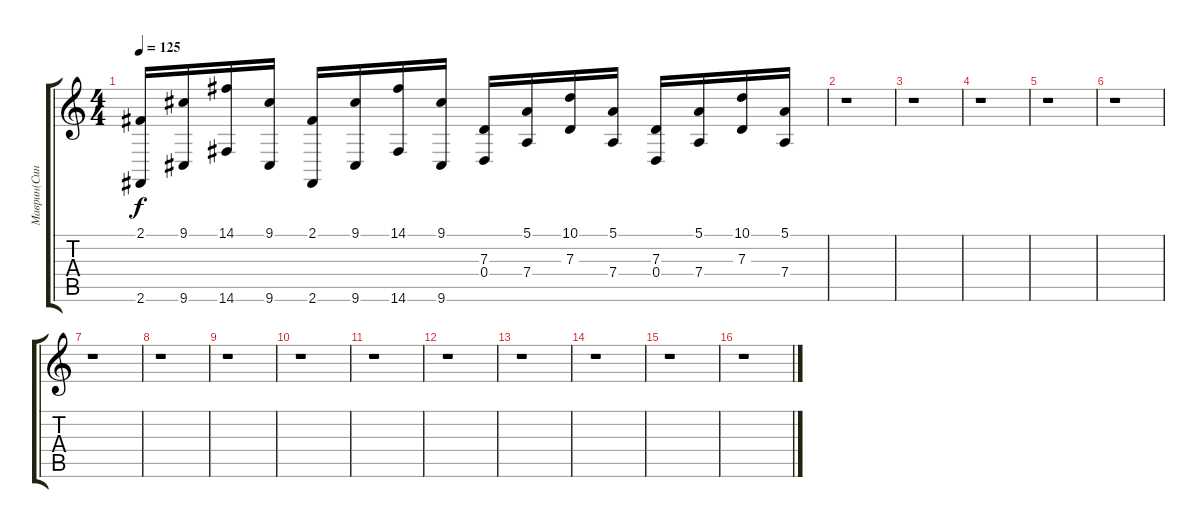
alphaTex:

\track ("Маврин(Синтезатор-3)" "Маврин(Син") {instrument harpsichord}
\staff {score tabs}
\tuning (E4 B3 G3 D3 A2 E2) {hide}
\ts (4 4)
\tempo 125
\clef g2
\ks c
(2.1 2.6).16{dy f} (9.1 9.6).16 (14.1 14.6).16 (9.1 9.6).16 (2.1 2.6).16 (9.1 9.6).16 (14.1 14.6).16 (9.1 9.6).16 (7.3 0.4).16 (5.1 7.4).16 (10.1 7.3).16 (5.1 7.4).16 (7.3 0.4).16 (5.1 7.4).16 (10.1 7.3).16 (5.1 7.4).16 |
r.1 |
r.1 |
r.1 |
r.1 |
r.1 |
r.1 |
r.1 |
r.1 |
r.1 |
r.1 |
r.1 |
r.1 |
r.1 |
r.1 |
r.1
